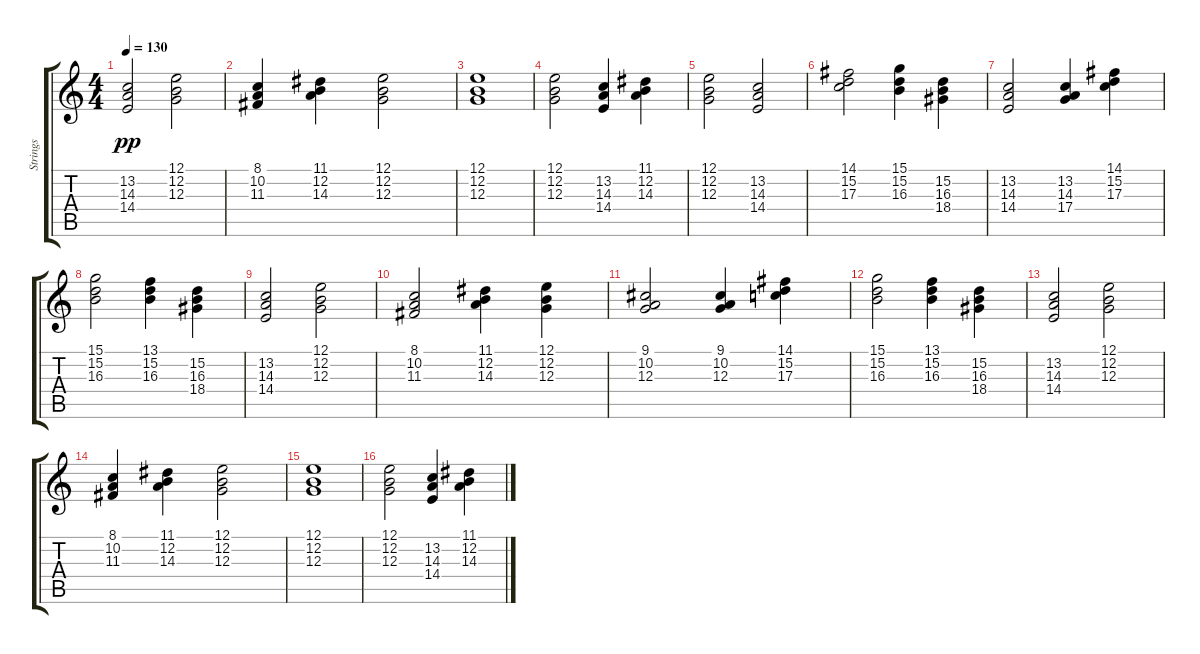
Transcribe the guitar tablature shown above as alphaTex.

\track ("Strings " "Strings ") {instrument synthstrings1}
\staff {score tabs}
\tuning (E4 B3 G3 D3 A2 E2) {hide}
\ts (4 4)
\tempo 130
\clef g2
\ks c
(13.2 14.3 14.4).2{dy pp} (12.1 12.2 12.3).2 |
(8.1 10.2 11.3).4 (11.1 12.2 14.3).4 (12.1 12.2 12.3).2 |
(12.1 12.2 12.3).1 |
(12.1 12.2 12.3).2 (13.2 14.3 14.4).4 (11.1 12.2 14.3).4 |
(12.1 12.2 12.3).2 (13.2 14.3 14.4).2 |
(14.1 15.2 17.3).2 (15.1 15.2 16.3).4 (15.2 16.3 18.4).4 |
(13.2 14.3 14.4).2 (13.2 14.3 17.4).4 (14.1 15.2 17.3).4 |
(15.1 15.2 16.3).2 (13.1 15.2 16.3).4 (15.2 16.3 18.4).4 |
(13.2 14.3 14.4).2 (12.1 12.2 12.3).2 |
(8.1 10.2 11.3).2 (11.1 12.2 14.3).4 (12.1 12.2 12.3).4 |
(9.1 10.2 12.3).2 (9.1 10.2 12.3).4 (14.1 15.2 17.3).4 |
(15.1 15.2 16.3).2 (13.1 15.2 16.3).4 (15.2 16.3 18.4).4 |
(13.2 14.3 14.4).2 (12.1 12.2 12.3).2 |
(8.1 10.2 11.3).4 (11.1 12.2 14.3).4 (12.1 12.2 12.3).2 |
(12.1 12.2 12.3).1 |
(12.1 12.2 12.3).2 (13.2 14.3 14.4).4 (11.1 12.2 14.3).4
